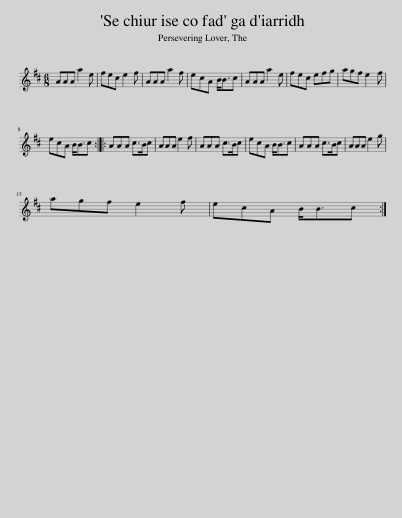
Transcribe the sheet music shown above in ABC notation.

X:1
L:1/8
M:6/8
I:linebreak $
K:D
V:1 treble
V:1
 AAA a2 e | fec e2 f | AAA a2 f | ecA B<Bc | AAA a2 e | %5
 fec efg | agf e2 f |$ ecA B<Bc :: AAA c>Bc | AAA e2 f | %10
 AAA c>Bc | ecA B<Bc | AAA c>Bc | AAA e2 g |$ agf e2 f | %15
 ecA B<Bc :| %16
